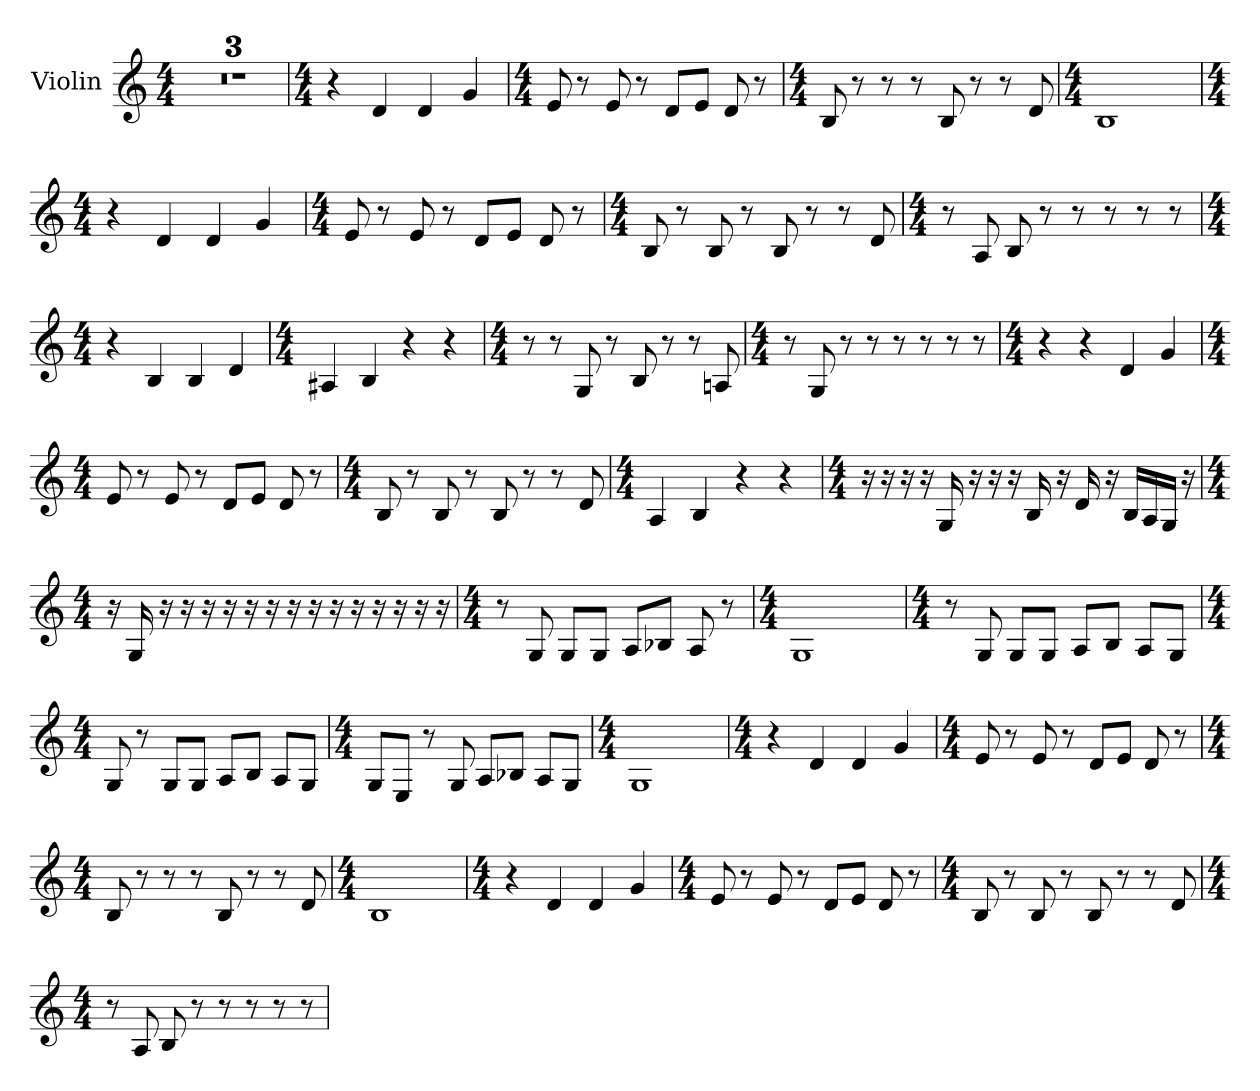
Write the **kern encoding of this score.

**kern
*part1
*staff1
*I"Violin
*I'Vln
*M4/4
=
1r
=
*M4/4
1r
=
*M4/4
1r
=
*M4/4
4r
4d
4d
4g
=
*M4/4
8e
8r
8e
8r
8dL
8eJ
8d
8r
=
*M4/4
8B
8r
8r
8r
8B
8r
8r
8d
=
*M4/4
1B
=
*M4/4
4r
4d
4d
4g
=
*M4/4
8e
8r
8e
8r
8dL
8eJ
8d
8r
=
*M4/4
8B
8r
8B
8r
8B
8r
8r
8d
=
*M4/4
8r
8A
8B
8r
8r
8r
8r
8r
=
*M4/4
4r
4B
4B
4d
=
*M4/4
4A#X
4B
4r
4r
=
*M4/4
8r
8r
8G
8r
8B
8r
8r
8An
=
*M4/4
8r
8G
8r
8r
8r
8r
8r
8r
=
*M4/4
4r
4r
4d
4g
=
*M4/4
8e
8r
8e
8r
8dL
8eJ
8d
8r
=
*M4/4
8B
8r
8B
8r
8B
8r
8r
8d
=
*M4/4
4A
4B
4r
4r
=
*M4/4
16r
16r
16r
16r
16G
16r
16r
16r
16B
16r
16d
16r
16BLL
16A
16GJJ
16r
=
*M4/4
16r
16G
16r
16r
16r
16r
16r
16r
16r
16r
16r
16r
16r
16r
16r
16r
=
*M4/4
8r
8G
8GL
8GJ
8AL
8B-XJ
8A
8r
=
*M4/4
1G
=
*M4/4
8r
8G
8GL
8GJ
8AL
8BJ
8AL
8GJ
=
*M4/4
8G
8r
8GL
8GJ
8AL
8BJ
8AL
8GJ
=
*M4/4
8GL
8EJ
8r
8G
8AL
8B-XJ
8AL
8GJ
=
*M4/4
1G
=
*M4/4
4r
4d
4d
4g
=
*M4/4
8e
8r
8e
8r
8dL
8eJ
8d
8r
=
*M4/4
8B
8r
8r
8r
8B
8r
8r
8d
=
*M4/4
1B
=
*M4/4
4r
4d
4d
4g
=
*M4/4
8e
8r
8e
8r
8dL
8eJ
8d
8r
=
*M4/4
8B
8r
8B
8r
8B
8r
8r
8d
=
*M4/4
8r
8A
8B
8r
8r
8r
8r
8r
=
*-
